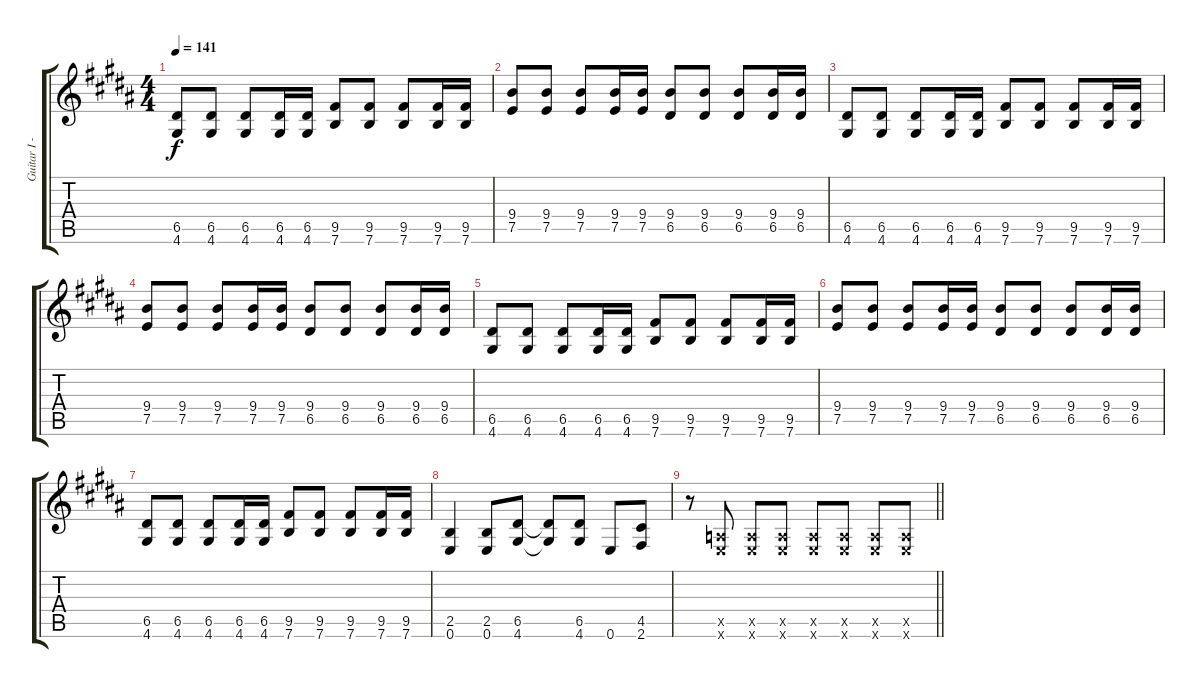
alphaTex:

\track ("Guitar I - Gotoh" "Guitar I -") {instrument electricguitarjazz}
\staff {score tabs}
\tuning (E4 B3 G3 D3 A2 E2) {hide}
\ts (4 4)
\tempo 141
\clef g2
\ks b
(6.5 4.6).8{dy f} (6.5 4.6).8 (6.5 4.6).8 (6.5 4.6).16 (6.5 4.6).16 (9.5 7.6).8 (9.5 7.6).8 (9.5 7.6).8 (9.5 7.6).16 (9.5 7.6).16 |
(9.4 7.5).8 (9.4 7.5).8 (9.4 7.5).8 (9.4 7.5).16 (9.4 7.5).16 (9.4 6.5).8 (9.4 6.5).8 (9.4 6.5).8 (9.4 6.5).16 (9.4 6.5).16 |
(6.5 4.6).8 (6.5 4.6).8 (6.5 4.6).8 (6.5 4.6).16 (6.5 4.6).16 (9.5 7.6).8 (9.5 7.6).8 (9.5 7.6).8 (9.5 7.6).16 (9.5 7.6).16 |
(9.4 7.5).8 (9.4 7.5).8 (9.4 7.5).8 (9.4 7.5).16 (9.4 7.5).16 (9.4 6.5).8 (9.4 6.5).8 (9.4 6.5).8 (9.4 6.5).16 (9.4 6.5).16 |
(6.5 4.6).8 (6.5 4.6).8 (6.5 4.6).8 (6.5 4.6).16 (6.5 4.6).16 (9.5 7.6).8 (9.5 7.6).8 (9.5 7.6).8 (9.5 7.6).16 (9.5 7.6).16 |
(9.4 7.5).8 (9.4 7.5).8 (9.4 7.5).8 (9.4 7.5).16 (9.4 7.5).16 (9.4 6.5).8 (9.4 6.5).8 (9.4 6.5).8 (9.4 6.5).16 (9.4 6.5).16 |
(6.5 4.6).8 (6.5 4.6).8 (6.5 4.6).8 (6.5 4.6).16 (6.5 4.6).16 (9.5 7.6).8 (9.5 7.6).8 (9.5 7.6).8 (9.5 7.6).16 (9.5 7.6).16 |
(2.5 0.6).4 (2.5 0.6).8 (6.5 4.6).8 (6.5{t} 4.6{t}).8 (6.5 4.6).8 0.6.8 (4.5 2.6).8 |
\barLineRight lightlight
r.8 (0.5{x} 0.6{x}).8 (0.5{x} 0.6{x}).8 (0.5{x} 0.6{x}).8 (0.5{x} 0.6{x}).8 (0.5{x} 0.6{x}).8 (0.5{x} 0.6{x}).8 (0.5{x} 0.6{x}).8
